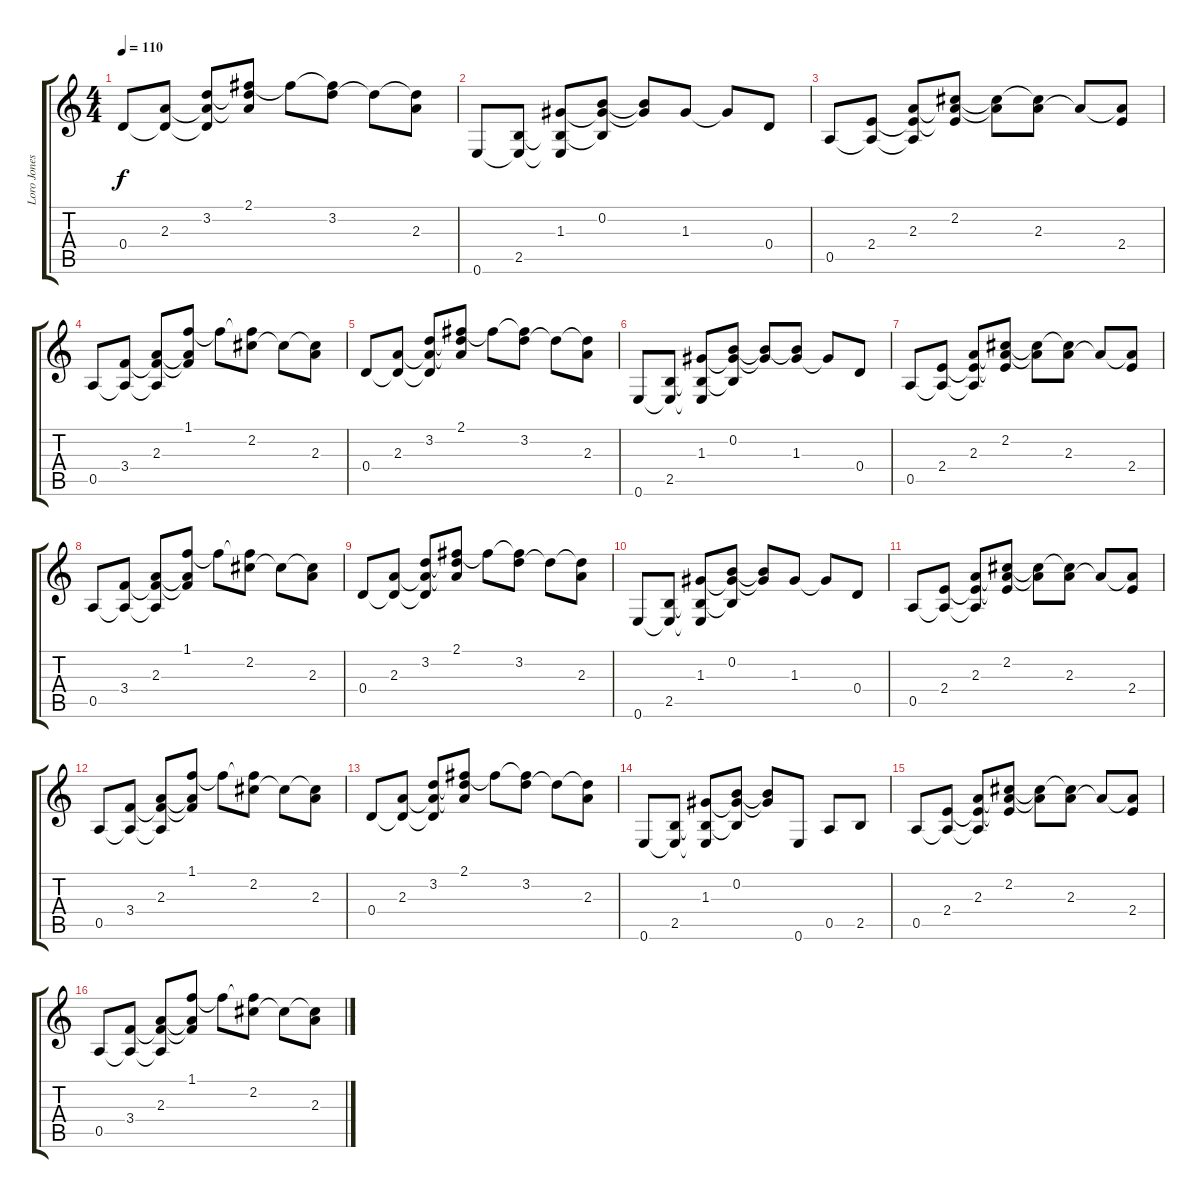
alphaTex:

\track ("Loro Jones" "Loro Jones") {instrument acousticguitarsteel}
\staff {score tabs}
\tuning (E4 B3 G3 D3 A2 E2) {hide}
\ts (4 4)
\tempo 110
\clef g2
\ks c
0.4.8{dy f} (2.3 0.4{t}).8 (3.2 2.3{t} 0.4{t}).8 (2.1 3.2{t} 2.3{t}).8 2.1{t}.8 (2.1{t} 3.2).8 3.2{t}.8 (3.2{t} 2.3).8 |
0.6.8 (2.5 0.6{t}).8 (1.3 2.5{t} 0.6{t}).8 (0.2 1.3{t} 2.5{t}).8 (0.2{t} 1.3{t}).8 1.3.8 1.3{t}.8 0.4.8 |
0.5.8 (2.4 0.5{t}).8 (2.3 2.4{t} 0.5{t}).8 (2.2 2.3{t} 2.4{t}).8 (2.2{t} 2.3{t}).8 (2.2{t} 2.3).8 2.3{t}.8 (2.3{t} 2.4).8 |
0.5.8 (3.4 0.5{t}).8 (2.3 3.4{t} 0.5{t}).8 (1.1 2.3{t} 3.4{t}).8 1.1{t}.8 (1.1{t} 2.2).8 2.2{t}.8 (2.2{t} 2.3).8 |
0.4.8 (2.3 0.4{t}).8 (3.2 2.3{t} 0.4{t}).8 (2.1 3.2{t} 2.3{t}).8 2.1{t}.8 (2.1{t} 3.2).8 3.2{t}.8 (3.2{t} 2.3).8 |
0.6.8 (2.5 0.6{t}).8 (1.3 2.5{t} 0.6{t}).8 (0.2 1.3{t} 2.5{t}).8 (0.2{t} 1.3{t}).8 (0.2{t} 1.3).8 1.3{t}.8 0.4.8 |
0.5.8 (2.4 0.5{t}).8 (2.3 2.4{t} 0.5{t}).8 (2.2 2.3{t} 2.4{t}).8 (2.2{t} 2.3{t}).8 (2.2{t} 2.3).8 2.3{t}.8 (2.3{t} 2.4).8 |
0.5.8 (3.4 0.5{t}).8 (2.3 3.4{t} 0.5{t}).8 (1.1 2.3{t} 3.4{t}).8 1.1{t}.8 (1.1{t} 2.2).8 2.2{t}.8 (2.2{t} 2.3).8 |
0.4.8 (2.3 0.4{t}).8 (3.2 2.3{t} 0.4{t}).8 (2.1 3.2{t} 2.3{t}).8 2.1{t}.8 (2.1{t} 3.2).8 3.2{t}.8 (3.2{t} 2.3).8 |
0.6.8 (2.5 0.6{t}).8 (1.3 2.5{t} 0.6{t}).8 (0.2 1.3{t} 2.5{t}).8 (0.2{t} 1.3{t}).8 1.3.8 1.3{t}.8 0.4.8 |
0.5.8 (2.4 0.5{t}).8 (2.3 2.4{t} 0.5{t}).8 (2.2 2.3{t} 2.4{t}).8 (2.2{t} 2.3{t}).8 (2.2{t} 2.3).8 2.3{t}.8 (2.3{t} 2.4).8 |
0.5.8 (3.4 0.5{t}).8 (2.3 3.4{t} 0.5{t}).8 (1.1 2.3{t} 3.4{t}).8 1.1{t}.8 (1.1{t} 2.2).8 2.2{t}.8 (2.2{t} 2.3).8 |
0.4.8 (2.3 0.4{t}).8 (3.2 2.3{t} 0.4{t}).8 (2.1 3.2{t} 2.3{t}).8 2.1{t}.8 (2.1{t} 3.2).8 3.2{t}.8 (3.2{t} 2.3).8 |
0.6.8 (2.5 0.6{t}).8 (1.3 2.5{t} 0.6{t}).8 (0.2 1.3{t} 2.5{t}).8 (0.2{t} 1.3{t}).8 0.6.8 0.5.8 2.5.8 |
0.5.8 (2.4 0.5{t}).8 (2.3 2.4{t} 0.5{t}).8 (2.2 2.3{t} 2.4{t}).8 (2.2{t} 2.3{t}).8 (2.2{t} 2.3).8 2.3{t}.8 (2.3{t} 2.4).8 |
0.5.8 (3.4 0.5{t}).8 (2.3 3.4{t} 0.5{t}).8 (1.1 2.3{t} 3.4{t}).8 1.1{t}.8 (1.1{t} 2.2).8 2.2{t}.8 (2.2{t} 2.3).8
